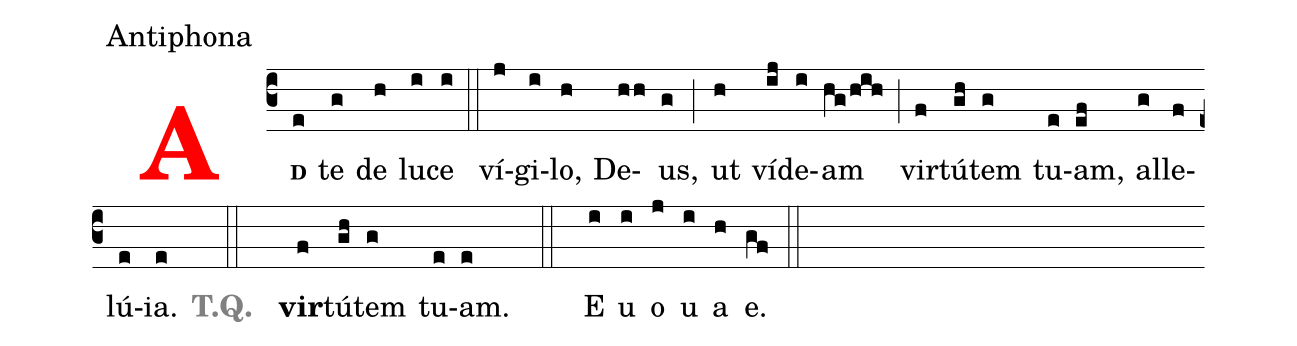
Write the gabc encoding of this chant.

office-part: Antiphona;
%%
<v>\bf\textcolor{red}{A}</v><v>\bf\scriptsize{D}</v>(c3e) te(g) de(h) lu(i)ce(i) (::)
ví(j)gi(i)lo,(h) De(hh)us,(g) (;) ut(h) ví(ij)de(i)am(hg/hih) (;) vir(f)tú(gh)tem(g) tu(e)am,(ef) al(g)le(f)lú(e)ia.(e) (::)
<v>\bf{\textcolor{gray}{T.Q.}}</v><v>\bf\textcolor{white}{e}</v> vir(f)tú(gh)tem(g) tu(e)am.(e ) ( ::) E(i) u(i) o(j) u(i) a(h) e.(gf) (::)
